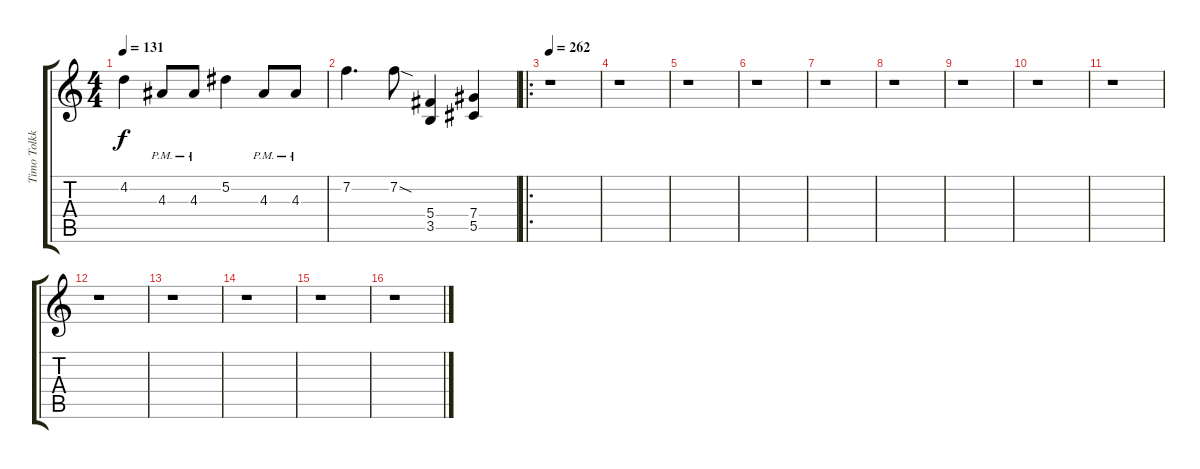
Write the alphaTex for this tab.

\track ("Timo Tolkki" "Timo Tolkk") {instrument distortionguitar}
\staff {score tabs}
\tuning (Eb4 Bb3 Gb3 Db3 Ab2 Eb2) {hide}
\ts (4 4)
\tempo 131
\clef g2
\ks c
4.2.4{dy f} 4.3{pm}.8 4.3{pm}.8 5.2.4 4.3{pm}.8 4.3{pm}.8 |
7.2.4{d} 7.2{sod}.8 (5.4 3.5).4 (7.4 5.5).4 |
\ro
\tempo 262
r.1 |
r.1 |
r.1 |
r.1 |
r.1 |
r.1 |
r.1 |
r.1 |
r.1 |
r.1 |
r.1 |
r.1 |
r.1 |
r.1
